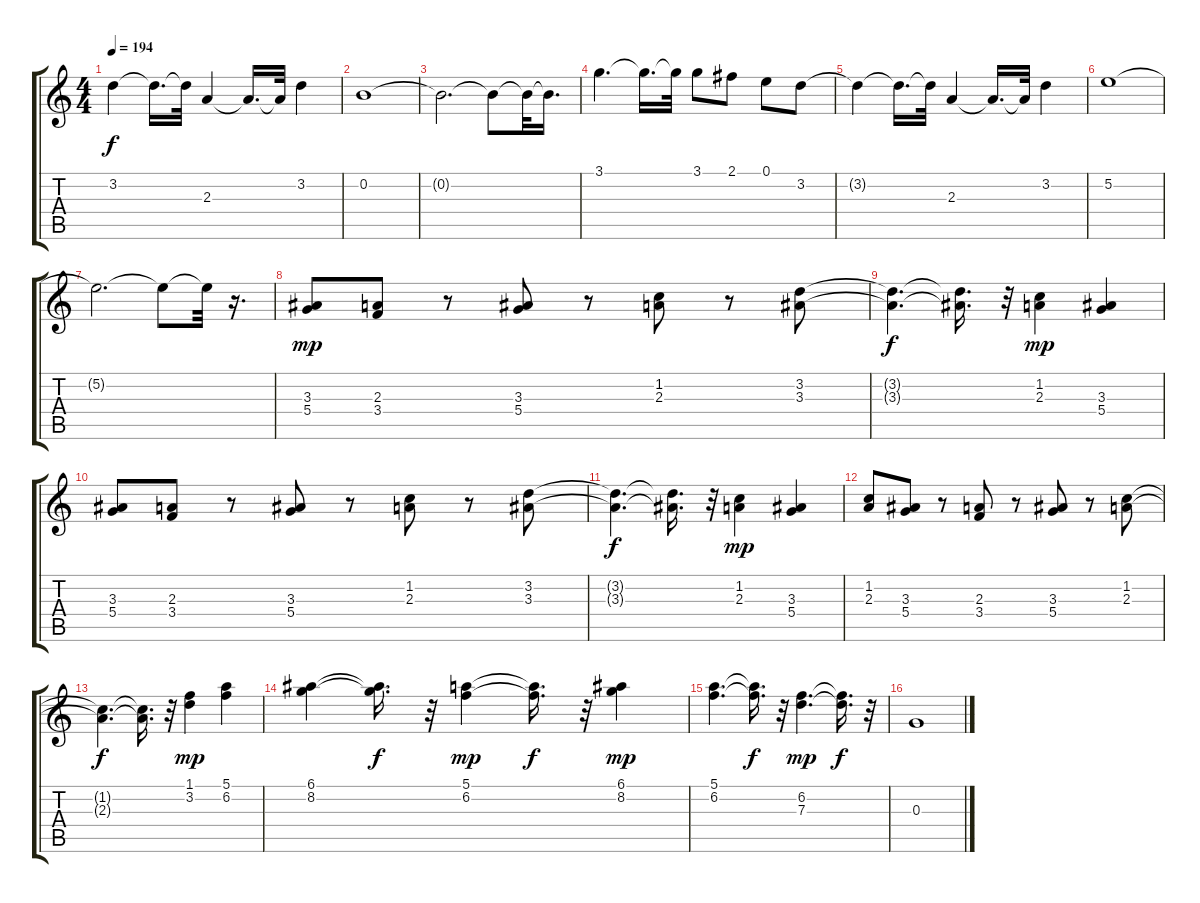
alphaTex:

\track "" {instrument distortionguitar}
\staff {score tabs}
\tuning (E4 B3 G3 D3 A2 E2) {hide}
\ts (4 4)
\tempo 194
\clef g2
\ks c
3.2{t}.4{dy f} 3.2{t}.16{d} 3.2{t}.32 2.3.4 2.3{t}.16{d} 2.3{t}.32 3.2.4 |
0.2.1 |
0.2{t}.2{d} 0.2{t}.8 0.2{t}.32 0.2{t}.16{d} |
3.1.4{d} 3.1{t}.16{d} 3.1{t}.32 3.1.8 2.1.8 0.1.8 3.2.8 |
3.2{t}.4 3.2{t}.16{d} 3.2{t}.32 2.3.4 2.3{t}.16{d} 2.3{t}.32 3.2.4 |
5.2.1 |
5.2{t}.2{d} 5.2{t}.8 5.2{t}.32 r.16{d} |
(3.3 5.4).8{dy mp} (2.3 3.4).8 r.8 (3.3 5.4).8 r.8 (1.2 2.3).8 r.8 (3.2 3.3).8 |
(3.2{t} 3.3{t}).4{d dy f} (3.2{t} 3.3{t}).16{d} r.32 (1.2 2.3).4{dy mp} (3.3 5.4).4 |
(3.3 5.4).8 (2.3 3.4).8 r.8 (3.3 5.4).8 r.8 (1.2 2.3).8 r.8 (3.2 3.3).8 |
(3.2{t} 3.3{t}).4{d dy f} (3.2{t} 3.3{t}).16{d} r.32 (1.2 2.3).4{dy mp} (3.3 5.4).4 |
(1.2 2.3).8 (3.3 5.4).8 r.8 (2.3 3.4).8 r.8 (3.3 5.4).8 r.8 (1.2 2.3).8 |
(1.2{t} 2.3{t}).4{d dy f} (1.2{t} 2.3{t}).16{d} r.32 (1.1 3.2).4{dy mp} (5.1 6.2).4 |
(6.1 8.2).4 (6.1{t} 8.2{t}).16{d dy f} r.32 (5.1 6.2).4{dy mp} (5.1{t} 6.2{t}).16{d dy f} r.32 (6.1 8.2).4{dy mp} |
(5.1 6.2).4{d} (5.1{t} 6.2{t}).16{d dy f} r.32 (6.2 7.3).4{d dy mp} (6.2{t} 7.3{t}).16{d dy f} r.32 |
0.3.1
